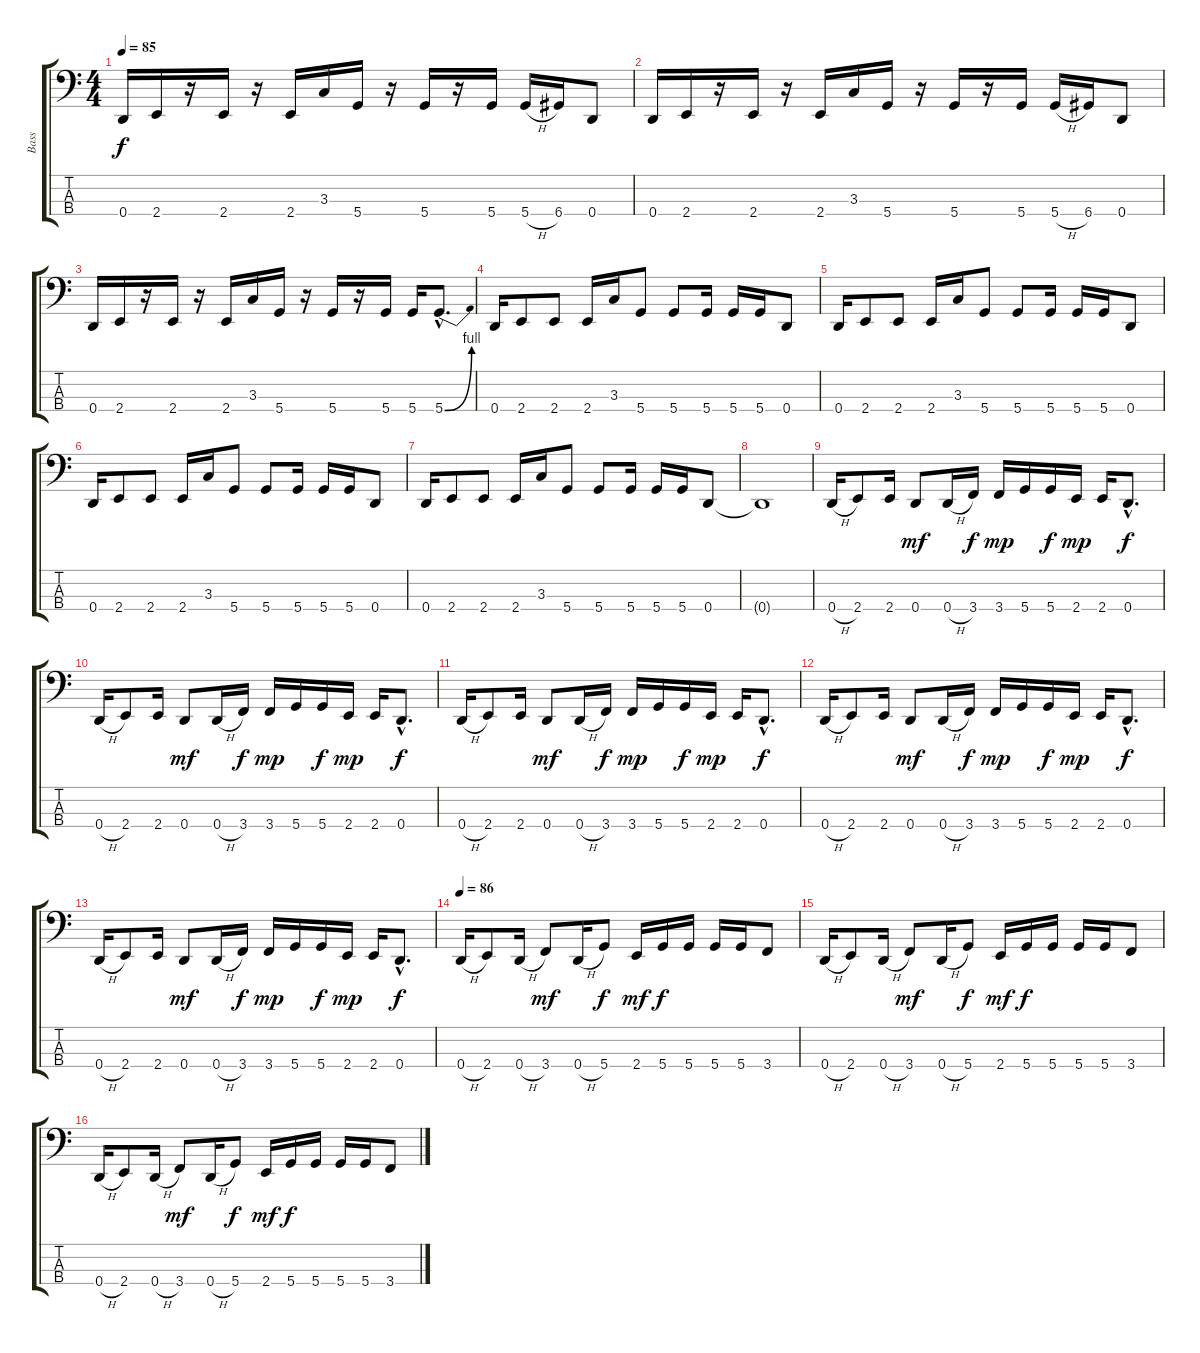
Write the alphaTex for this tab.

\track ("Bass" "Bass") {instrument electricbasspick}
\staff {score tabs}
\tuning (G2 D2 A1 D1) {hide}
\ts (4 4)
\tempo 85
\clef f4
\ks c
0.4.16{dy f} 2.4.16 r.16 2.4.16 r.16 2.4.16 3.3.16 5.4.16 r.16 5.4.16 r.16 5.4.16 5.4{h}.16 6.4.16 0.4.8 |
0.4.16 2.4.16 r.16 2.4.16 r.16 2.4.16 3.3.16 5.4.16 r.16 5.4.16 r.16 5.4.16 5.4{h}.16 6.4.16 0.4.8 |
0.4.16 2.4.16 r.16 2.4.16 r.16 2.4.16 3.3.16 5.4.16 r.16 5.4.16 r.16 5.4.16 5.4.16 5.4{be (bend 0 0 60 4) hac}.8{d} |
0.4.16 2.4.8 2.4.8 2.4.16 3.3.16 5.4.8 5.4.8 5.4.16 5.4.16 5.4.16 0.4.8 |
0.4.16 2.4.8 2.4.8 2.4.16 3.3.16 5.4.8 5.4.8 5.4.16 5.4.16 5.4.16 0.4.8 |
0.4.16 2.4.8 2.4.8 2.4.16 3.3.16 5.4.8 5.4.8 5.4.16 5.4.16 5.4.16 0.4.8 |
0.4.16 2.4.8 2.4.8 2.4.16 3.3.16 5.4.8 5.4.8 5.4.16 5.4.16 5.4.16 0.4.8 |
0.4{t}.1{volume 9} |
0.4{h}.16{volume 12 instrument electricbasspick} 2.4.8 2.4.16 0.4.8{dy mf} 0.4{h}.16 3.4.16{dy f} 3.4.16{dy mp} 5.4.16 5.4.16{dy f} 2.4.16{dy mp} 2.4.16 0.4{hac}.8{d dy f} |
0.4{h}.16 2.4.8 2.4.16 0.4.8{dy mf} 0.4{h}.16 3.4.16{dy f} 3.4.16{dy mp} 5.4.16 5.4.16{dy f} 2.4.16{dy mp} 2.4.16 0.4{hac}.8{d dy f} |
0.4{h}.16 2.4.8 2.4.16 0.4.8{dy mf} 0.4{h}.16 3.4.16{dy f} 3.4.16{dy mp} 5.4.16 5.4.16{dy f} 2.4.16{dy mp} 2.4.16 0.4{hac}.8{d dy f} |
0.4{h}.16 2.4.8 2.4.16 0.4.8{dy mf} 0.4{h}.16 3.4.16{dy f} 3.4.16{dy mp} 5.4.16 5.4.16{dy f} 2.4.16{dy mp} 2.4.16 0.4{hac}.8{d dy f} |
0.4{h}.16 2.4.8 2.4.16 0.4.8{dy mf} 0.4{h}.16 3.4.16{dy f} 3.4.16{dy mp} 5.4.16 5.4.16{dy f} 2.4.16{dy mp} 2.4.16 0.4{hac}.8{d dy f} |
\tempo 86
0.4{h}.16 2.4.8 0.4{h}.16 3.4.8{dy mf} 0.4{h}.16 5.4.8{dy f} 2.4.16{dy mf} 5.4.16{dy f} 5.4.16 5.4.16 5.4.16 3.4.8 |
0.4{h}.16 2.4.8 0.4{h}.16 3.4.8{dy mf} 0.4{h}.16 5.4.8{dy f} 2.4.16{dy mf} 5.4.16{dy f} 5.4.16 5.4.16 5.4.16 3.4.8 |
0.4{h}.16 2.4.8 0.4{h}.16 3.4.8{dy mf} 0.4{h}.16 5.4.8{dy f} 2.4.16{dy mf} 5.4.16{dy f} 5.4.16 5.4.16 5.4.16 3.4.8
